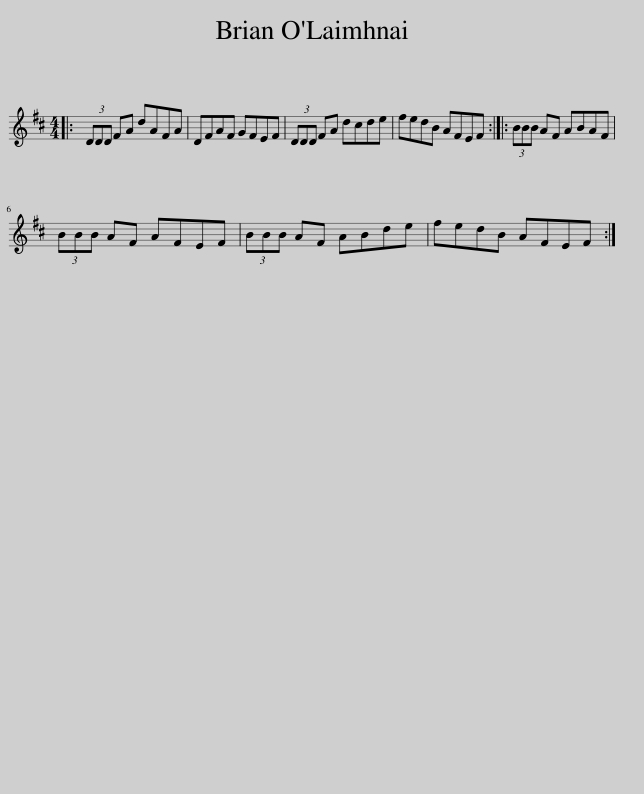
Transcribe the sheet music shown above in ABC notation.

X:1
L:1/8
M:4/4
I:linebreak $
K:D
V:1 treble
V:1
|: (3DDD FA dAFA | DFAF GFEF | (3DDD FA dcde | fedB AFEF :: (3BBB AF ABAF |$ %5
 (3BBB AF AFEF | (3BBB AF ABde | fedB AFEF :| %8
